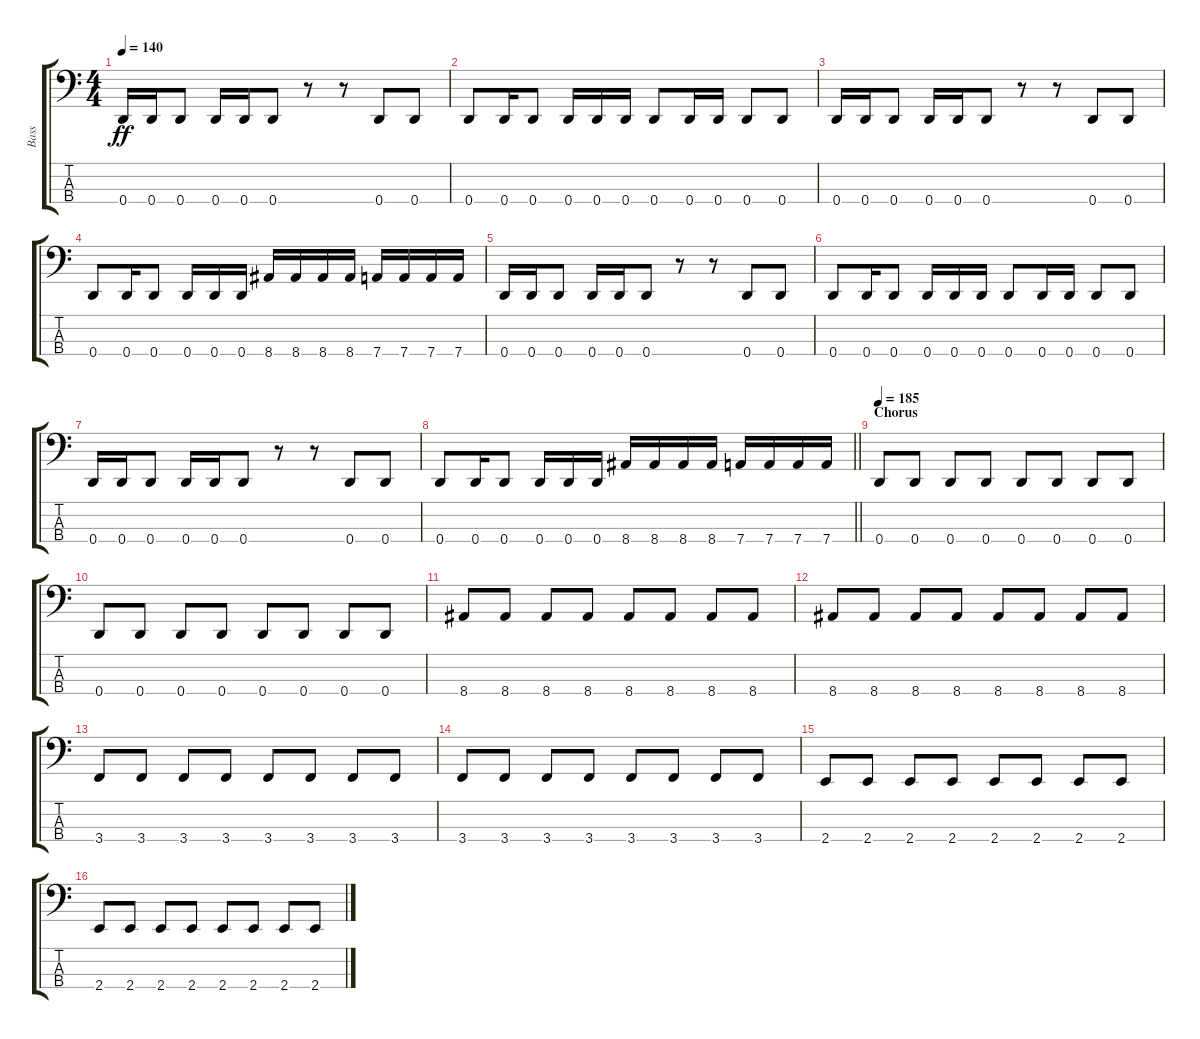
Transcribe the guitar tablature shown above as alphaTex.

\track ("Bass" "Bass") {instrument electricbassfinger}
\staff {score tabs}
\tuning (G2 D2 A1 D1) {hide}
\ts (4 4)
\tempo 140
\clef f4
\ks c
0.4.16{dy ff} 0.4.16 0.4.8 0.4.16 0.4.16 0.4.8 r.8 r.8 0.4.8 0.4.8 |
0.4.8 0.4.16 0.4.8 0.4.16 0.4.16 0.4.16 0.4.8 0.4.16 0.4.16 0.4.8 0.4.8 |
0.4.16 0.4.16 0.4.8 0.4.16 0.4.16 0.4.8 r.8 r.8 0.4.8 0.4.8 |
0.4.8 0.4.16 0.4.8 0.4.16 0.4.16 0.4.16 8.4.16 8.4.16 8.4.16 8.4.16 7.4.16 7.4.16 7.4.16 7.4.16 |
0.4.16 0.4.16 0.4.8 0.4.16 0.4.16 0.4.8 r.8 r.8 0.4.8 0.4.8 |
0.4.8 0.4.16 0.4.8 0.4.16 0.4.16 0.4.16 0.4.8 0.4.16 0.4.16 0.4.8 0.4.8 |
0.4.16 0.4.16 0.4.8 0.4.16 0.4.16 0.4.8 r.8 r.8 0.4.8 0.4.8 |
\barLineRight lightlight
0.4.8 0.4.16 0.4.8 0.4.16 0.4.16 0.4.16 8.4.16 8.4.16 8.4.16 8.4.16 7.4.16 7.4.16 7.4.16 7.4.16 |
\section ("" "Chorus")
\tempo 185
0.4.8 0.4.8 0.4.8 0.4.8 0.4.8 0.4.8 0.4.8 0.4.8 |
0.4.8 0.4.8 0.4.8 0.4.8 0.4.8 0.4.8 0.4.8 0.4.8 |
8.4.8 8.4.8 8.4.8 8.4.8 8.4.8 8.4.8 8.4.8 8.4.8 |
8.4.8 8.4.8 8.4.8 8.4.8 8.4.8 8.4.8 8.4.8 8.4.8 |
3.4.8 3.4.8 3.4.8 3.4.8 3.4.8 3.4.8 3.4.8 3.4.8 |
3.4.8 3.4.8 3.4.8 3.4.8 3.4.8 3.4.8 3.4.8 3.4.8 |
2.4.8 2.4.8 2.4.8 2.4.8 2.4.8 2.4.8 2.4.8 2.4.8 |
2.4.8 2.4.8 2.4.8 2.4.8 2.4.8 2.4.8 2.4.8 2.4.8
